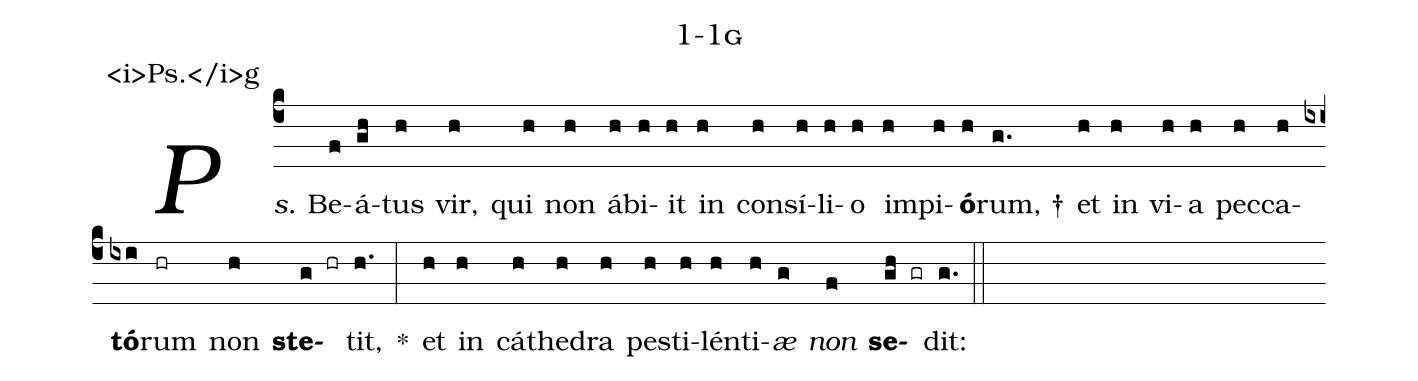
name: 1-1g;
annotation: <i>Ps.</i>g;
%%
(c4)<i>Ps.</i> Be(f)á(gh)tus(h) vir,(h) qui(h) non(h) áb(h)i(h)it(h) in(h) con(h)sí(h)li(h)o(h) im(h)pi(h)<b>ó</b>(h)rum, †(g.) et(h) in(h) vi(h)a(h) pec(h)ca(h)<b>tó</b>(ixi)rum(hr) non(h) <b>ste</b>(g hr)tit,(h.) *(:) et(h) in(h) cá(h)the(h)dra(h) pes(h)ti(h)lén(h)ti(h)<i>æ</i>(g) <i>non</i>(f) <b>se</b>(gh gr)dit:(g.) (::)


%E(h) u(h) o(g) u(f) a(gh) e.(g.) (::)
